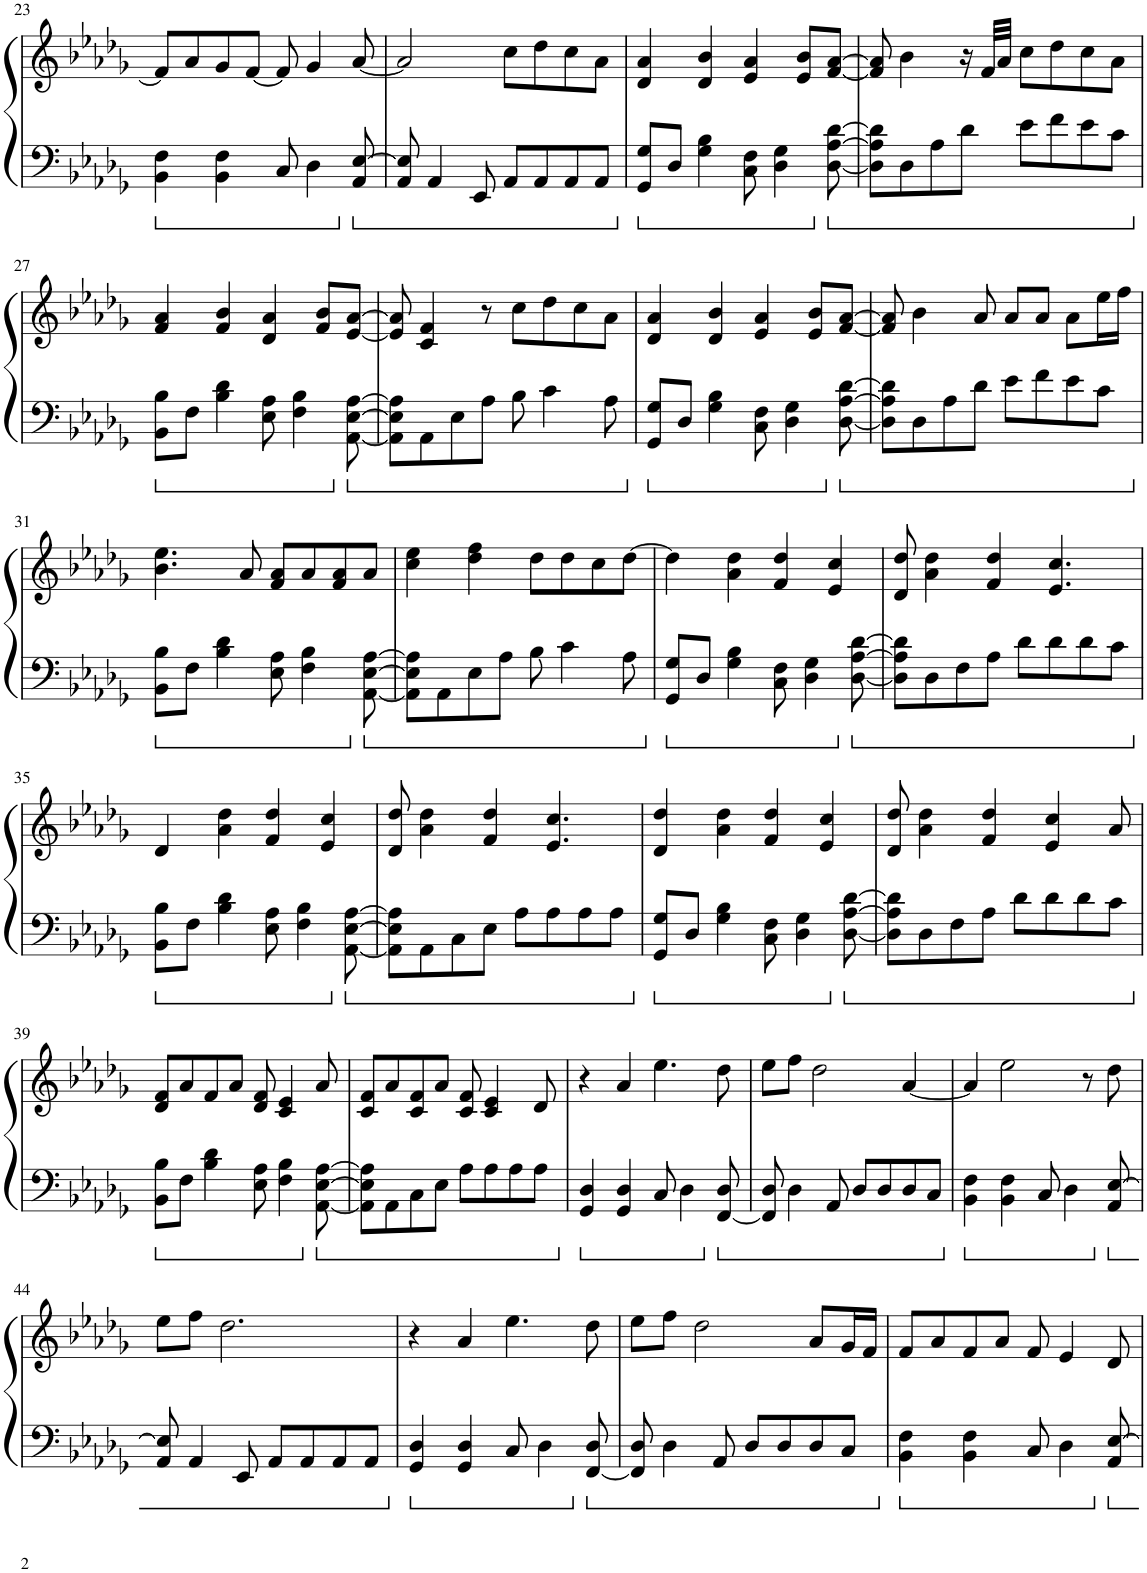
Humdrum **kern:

**kern	**kern
*part1	*part1
*staff2	*staff1
*I"Piano	*
*I'Pno.	*
!!LO:PB:g=z
*clefF4	*clefG2
*k[b-e-a-d-g-]	*k[b-e-a-d-g-]
*M4/4	*M4/4
=23	=23
4BB-\ 4F\	8f/L]
.	8a-/
4BB-\ 4F\	8g-/
.	[8f/J
8C/	8f/]
4D-\	4g-/
8AA-/ [8E-/	[8a-/
=24	=24
8AA-/ 8E-/]	2a-/]
4AA-/	.
8EE-/	.
8AA-/L	8cc\L
8AA-/	8dd-\
8AA-/	8cc\
8AA-/J	8a-\J
=25	=25
8GG-/ 8G-/L	4d-/ 4a-/
8D-/J	.
4G-\ 4B-\	4d-/ 4b-/
8C\ 8F\	4e-/ 4a-/
4D-\ 4G-\	.
.	8e-/ 8b-/L
[8D-\ [8A-\ [8d-\	[8f/ [8a-/J
=26	=26
8D-\] 8A-\] 8d-\]L	8f/] 8a-/]
8D-\	4b-\
8A-\	.
8d-\J	16r
.	32f/LLL
.	32a-/JJJ
8e-\L	8cc\L
8f\	8dd-\
8e-\	8cc\
8c\J	8a-\J
!!LO:LB:g=z
=27	=27
8BB-\ 8B-\L	4f/ 4a-/
8F\J	.
4B-\ 4d-\	4f/ 4b-/
8E-\ 8A-\	4d-/ 4a-/
4F\ 4B-\	.
.	8f/ 8b-/L
[8AA-\ [8E-\ [8A-\	[8e-/ [8a-/J
=28	=28
8AA-\] 8E-\] 8A-\]L	8e-/] 8a-/]
8AA-\	4c/ 4f/
8E-\	.
8A-\J	8r
8B-\	8cc\L
4c\	8dd-\
.	8cc\
8A-\	8a-\J
=29	=29
8GG-/ 8G-/L	4d-/ 4a-/
8D-/J	.
4G-\ 4B-\	4d-/ 4b-/
8C\ 8F\	4e-/ 4a-/
4D-\ 4G-\	.
.	8e-/ 8b-/L
[8D-\ [8A-\ [8d-\	[8f/ [8a-/J
=30	=30
8D-\] 8A-\] 8d-\]L	8f/] 8a-/]
8D-\	4b-\
8A-\	.
8d-\J	8a-/
8e-\L	8a-/L
8f\	8a-/J
8e-\	8a-\L
8c\J	16ee-\L
.	16ff\JJ
!!LO:LB:g=z
=31	=31
8BB-\ 8B-\L	4.b-\ 4.ee-\
8F\J	.
4B-\ 4d-\	.
.	8a-/
8E-\ 8A-\	8f/ 8a-/L
4F\ 4B-\	8a-/
.	8f/ 8a-/
[8AA-\ [8E-\ [8A-\	8a-/J
=32	=32
8AA-\] 8E-\] 8A-\]L	4cc\ 4ee-\
8AA-\	.
8E-\	4dd-\ 4ff\
8A-\J	.
8B-\	8dd-\L
4c\	8dd-\
.	8cc\
8A-\	[8dd-\J
=33	=33
8GG-/ 8G-/L	4dd-\]
8D-/J	.
4G-\ 4B-\	4a-\ 4dd-\
8C\ 8F\	4f/ 4dd-/
4D-\ 4G-\	.
.	4e-/ 4cc/
[8D-\ [8A-\ [8d-\	.
=34	=34
8D-\] 8A-\] 8d-\]L	8d-/ 8dd-/
8D-\	4a-\ 4dd-\
8F\	.
8A-\J	4f/ 4dd-/
8d-\L	.
8d-\	4.e-/ 4.cc/
8d-\	.
8c\J	.
!!LO:LB:g=z
=35	=35
8BB-\ 8B-\L	4d-/
8F\J	.
4B-\ 4d-\	4a-\ 4dd-\
8E-\ 8A-\	4f/ 4dd-/
4F\ 4B-\	.
.	4e-/ 4cc/
[8AA-\ [8E-\ [8A-\	.
=36	=36
8AA-\] 8E-\] 8A-\]L	8d-/ 8dd-/
8AA-\	4a-\ 4dd-\
8C\	.
8E-\J	4f/ 4dd-/
8A-\L	.
8A-\	4.e-/ 4.cc/
8A-\	.
8A-\J	.
=37	=37
8GG-/ 8G-/L	4d-/ 4dd-/
8D-/J	.
4G-\ 4B-\	4a-\ 4dd-\
8C\ 8F\	4f/ 4dd-/
4D-\ 4G-\	.
.	4e-/ 4cc/
[8D-\ [8A-\ [8d-\	.
=38	=38
8D-\] 8A-\] 8d-\]L	8d-/ 8dd-/
8D-\	4a-\ 4dd-\
8F\	.
8A-\J	4f/ 4dd-/
8d-\L	.
8d-\	4e-/ 4cc/
8d-\	.
8c\J	8a-/
!!LO:LB:g=z
=39	=39
8BB-\ 8B-\L	8d-/ 8f/L
8F\J	8a-/
4B-\ 4d-\	8f/
.	8a-/J
8E-\ 8A-\	8d-/ 8f/
4F\ 4B-\	4c/ 4e-/
[8AA-\ [8E-\ [8A-\	8a-/
=40	=40
8AA-\] 8E-\] 8A-\]L	8c/ 8f/L
8AA-\	8a-/
8C\	8c/ 8f/
8E-\J	8a-/J
8A-\L	8c/ 8f/
8A-\	4c/ 4e-/
8A-\	.
8A-\J	8d-/
=41	=41
4GG-/ 4D-/	4r
4GG-/ 4D-/	4a-/
8C/	4.ee-\
4D-\	.
[8FF/ 8D-/	8dd-\
=42	=42
8FF/] 8D-/	8ee-\L
4D-\	8ff\J
.	2dd-\
8AA-/	.
8D-/L	.
8D-/	.
8D-/	[4a-/
8C/J	.
=43	=43
4BB-\ 4F\	4a-/]
4BB-\ 4F\	2ee-\
8C/	.
4D-\	.
.	8r
8AA-/ [8E-/	8dd-\
!!LO:LB:g=z
=44	=44
8AA-/ 8E-/]	8ee-\L
4AA-/	8ff\J
.	2.dd-\
8EE-/	.
8AA-/L	.
8AA-/	.
8AA-/	.
8AA-/J	.
=45	=45
4GG-/ 4D-/	4r
4GG-/ 4D-/	4a-/
8C/	4.ee-\
4D-\	.
[8FF/ 8D-/	8dd-\
=46	=46
8FF/] 8D-/	8ee-\L
4D-\	8ff\J
.	2dd-\
8AA-/	.
8D-/L	.
8D-/	.
8D-/	8a-/L
8C/J	16g-/L
.	16f/JJ
=47	=47
4BB-\ 4F\	8f/L
.	8a-/
4BB-\ 4F\	8f/
.	8a-/J
8C/	8f/
4D-\	4e-/
8AA-/ [8E-/	8d-/
=	=
*-	*-
